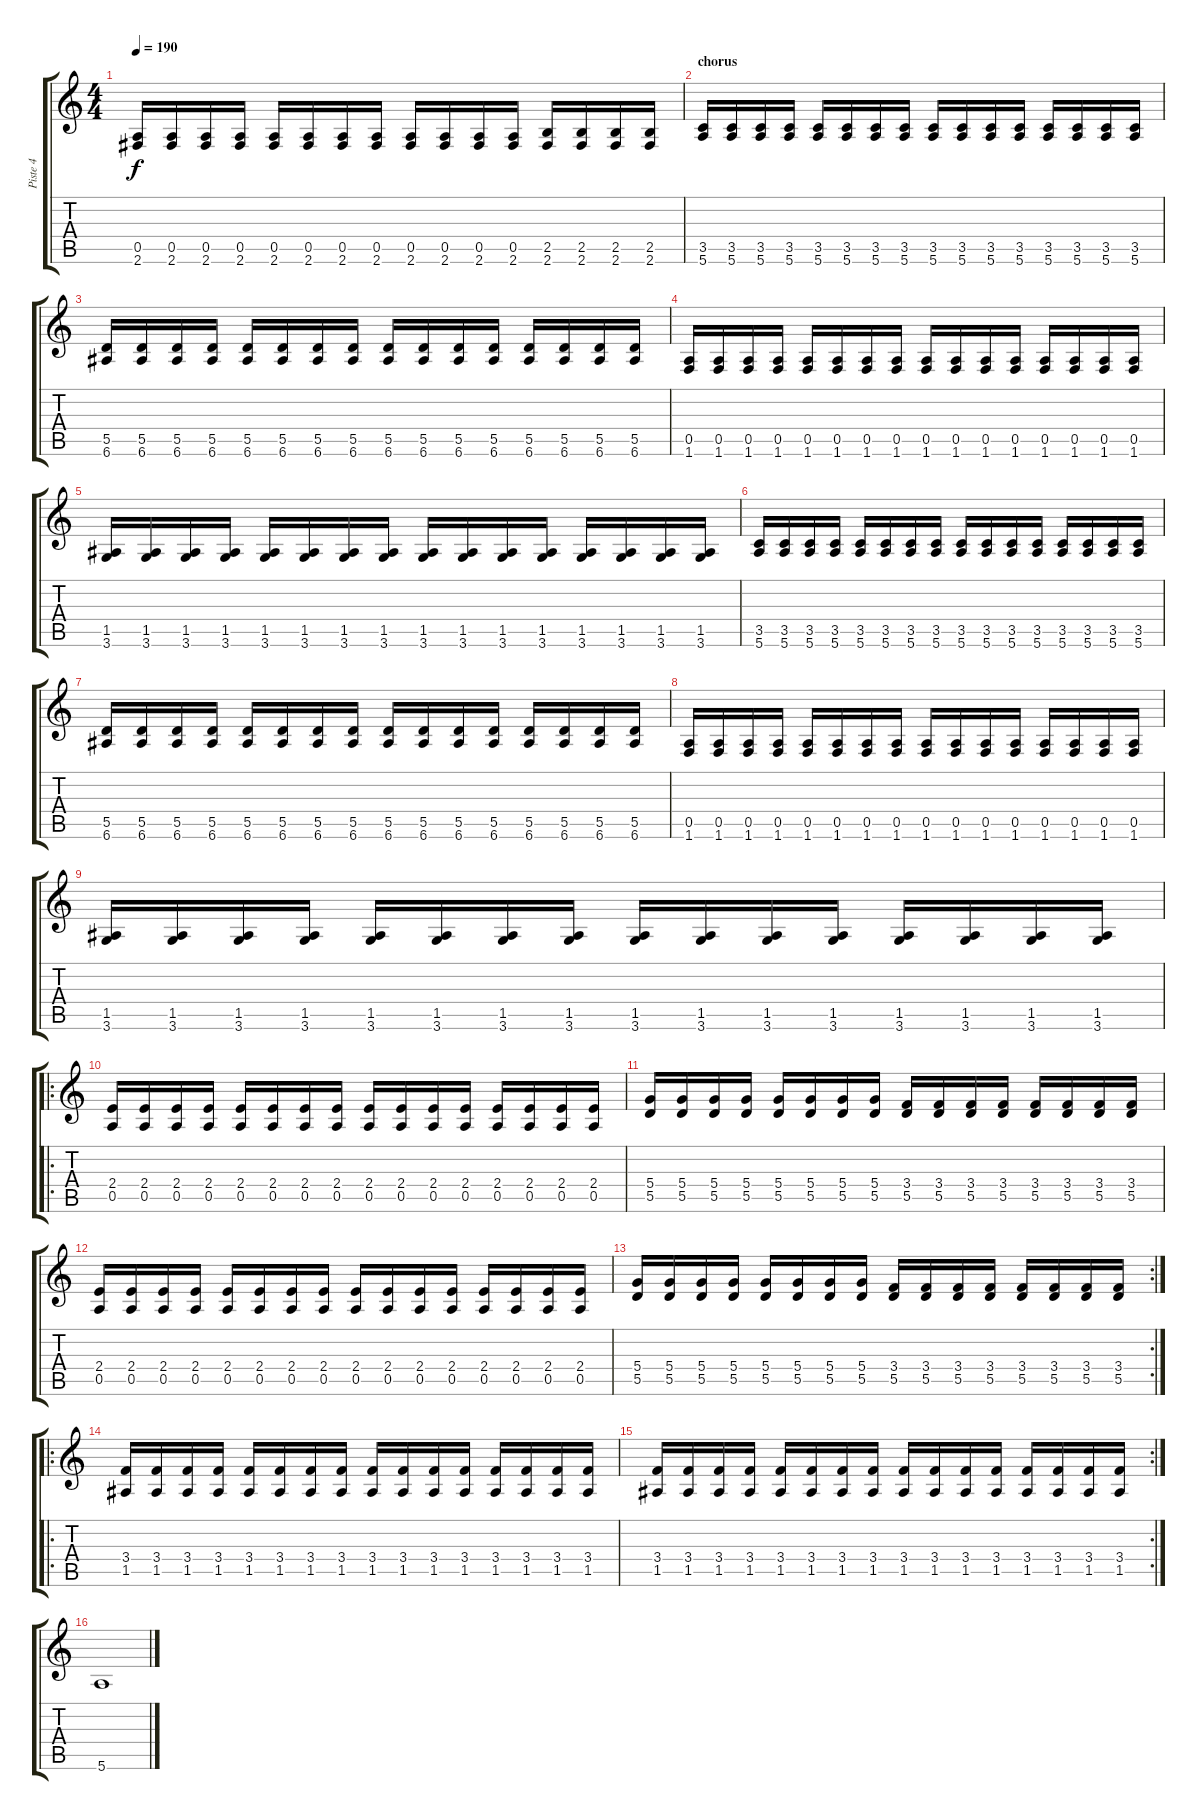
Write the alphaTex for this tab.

\track ("Piste 4" "Piste 4") {instrument distortionguitar}
\staff {score tabs}
\tuning (E4 B3 G3 D3 A2 E2) {hide}
\ts (4 4)
\tempo 190
\clef g2
\ks c
(0.5 2.6).16{dy f} (0.5 2.6).16 (0.5 2.6).16 (0.5 2.6).16 (0.5 2.6).16 (0.5 2.6).16 (0.5 2.6).16 (0.5 2.6).16 (0.5 2.6).16 (0.5 2.6).16 (0.5 2.6).16 (0.5 2.6).16 (2.5 2.6).16 (2.5 2.6).16 (2.5 2.6).16 (2.5 2.6).16 |
\section ("" "chorus")
(3.5 5.6).16 (3.5 5.6).16 (3.5 5.6).16 (3.5 5.6).16 (3.5 5.6).16 (3.5 5.6).16 (3.5 5.6).16 (3.5 5.6).16 (3.5 5.6).16 (3.5 5.6).16 (3.5 5.6).16 (3.5 5.6).16 (3.5 5.6).16 (3.5 5.6).16 (3.5 5.6).16 (3.5 5.6).16 |
(5.5 6.6).16 (5.5 6.6).16 (5.5 6.6).16 (5.5 6.6).16 (5.5 6.6).16 (5.5 6.6).16 (5.5 6.6).16 (5.5 6.6).16 (5.5 6.6).16 (5.5 6.6).16 (5.5 6.6).16 (5.5 6.6).16 (5.5 6.6).16 (5.5 6.6).16 (5.5 6.6).16 (5.5 6.6).16 |
(0.5 1.6).16 (0.5 1.6).16 (0.5 1.6).16 (0.5 1.6).16 (0.5 1.6).16 (0.5 1.6).16 (0.5 1.6).16 (0.5 1.6).16 (0.5 1.6).16 (0.5 1.6).16 (0.5 1.6).16 (0.5 1.6).16 (0.5 1.6).16 (0.5 1.6).16 (0.5 1.6).16 (0.5 1.6).16 |
(1.5 3.6).16 (1.5 3.6).16 (1.5 3.6).16 (1.5 3.6).16 (1.5 3.6).16 (1.5 3.6).16 (1.5 3.6).16 (1.5 3.6).16 (1.5 3.6).16 (1.5 3.6).16 (1.5 3.6).16 (1.5 3.6).16 (1.5 3.6).16 (1.5 3.6).16 (1.5 3.6).16 (1.5 3.6).16 |
(3.5 5.6).16 (3.5 5.6).16 (3.5 5.6).16 (3.5 5.6).16 (3.5 5.6).16 (3.5 5.6).16 (3.5 5.6).16 (3.5 5.6).16 (3.5 5.6).16 (3.5 5.6).16 (3.5 5.6).16 (3.5 5.6).16 (3.5 5.6).16 (3.5 5.6).16 (3.5 5.6).16 (3.5 5.6).16 |
(5.5 6.6).16 (5.5 6.6).16 (5.5 6.6).16 (5.5 6.6).16 (5.5 6.6).16 (5.5 6.6).16 (5.5 6.6).16 (5.5 6.6).16 (5.5 6.6).16 (5.5 6.6).16 (5.5 6.6).16 (5.5 6.6).16 (5.5 6.6).16 (5.5 6.6).16 (5.5 6.6).16 (5.5 6.6).16 |
(0.5 1.6).16 (0.5 1.6).16 (0.5 1.6).16 (0.5 1.6).16 (0.5 1.6).16 (0.5 1.6).16 (0.5 1.6).16 (0.5 1.6).16 (0.5 1.6).16 (0.5 1.6).16 (0.5 1.6).16 (0.5 1.6).16 (0.5 1.6).16 (0.5 1.6).16 (0.5 1.6).16 (0.5 1.6).16 |
(1.5 3.6).16 (1.5 3.6).16 (1.5 3.6).16 (1.5 3.6).16 (1.5 3.6).16 (1.5 3.6).16 (1.5 3.6).16 (1.5 3.6).16 (1.5 3.6).16 (1.5 3.6).16 (1.5 3.6).16 (1.5 3.6).16 (1.5 3.6).16 (1.5 3.6).16 (1.5 3.6).16 (1.5 3.6).16 |
\ro
(2.4 0.5).16 (2.4 0.5).16 (2.4 0.5).16 (2.4 0.5).16 (2.4 0.5).16 (2.4 0.5).16 (2.4 0.5).16 (2.4 0.5).16 (2.4 0.5).16 (2.4 0.5).16 (2.4 0.5).16 (2.4 0.5).16 (2.4 0.5).16 (2.4 0.5).16 (2.4 0.5).16 (2.4 0.5).16 |
(5.4 5.5).16 (5.4 5.5).16 (5.4 5.5).16 (5.4 5.5).16 (5.4 5.5).16 (5.4 5.5).16 (5.4 5.5).16 (5.4 5.5).16 (3.4 5.5).16 (3.4 5.5).16 (3.4 5.5).16 (3.4 5.5).16 (3.4 5.5).16 (3.4 5.5).16 (3.4 5.5).16 (3.4 5.5).16 |
(2.4 0.5).16 (2.4 0.5).16 (2.4 0.5).16 (2.4 0.5).16 (2.4 0.5).16 (2.4 0.5).16 (2.4 0.5).16 (2.4 0.5).16 (2.4 0.5).16 (2.4 0.5).16 (2.4 0.5).16 (2.4 0.5).16 (2.4 0.5).16 (2.4 0.5).16 (2.4 0.5).16 (2.4 0.5).16 |
\rc 2
(5.4 5.5).16 (5.4 5.5).16 (5.4 5.5).16 (5.4 5.5).16 (5.4 5.5).16 (5.4 5.5).16 (5.4 5.5).16 (5.4 5.5).16 (3.4 5.5).16 (3.4 5.5).16 (3.4 5.5).16 (3.4 5.5).16 (3.4 5.5).16 (3.4 5.5).16 (3.4 5.5).16 (3.4 5.5).16 |
\ro
(3.4 1.5).16 (3.4 1.5).16 (3.4 1.5).16 (3.4 1.5).16 (3.4 1.5).16 (3.4 1.5).16 (3.4 1.5).16 (3.4 1.5).16 (3.4 1.5).16 (3.4 1.5).16 (3.4 1.5).16 (3.4 1.5).16 (3.4 1.5).16 (3.4 1.5).16 (3.4 1.5).16 (3.4 1.5).16 |
\rc 2
(3.4 1.5).16 (3.4 1.5).16 (3.4 1.5).16 (3.4 1.5).16 (3.4 1.5).16 (3.4 1.5).16 (3.4 1.5).16 (3.4 1.5).16 (3.4 1.5).16 (3.4 1.5).16 (3.4 1.5).16 (3.4 1.5).16 (3.4 1.5).16 (3.4 1.5).16 (3.4 1.5).16 (3.4 1.5).16 |
5.6{ss}.1
